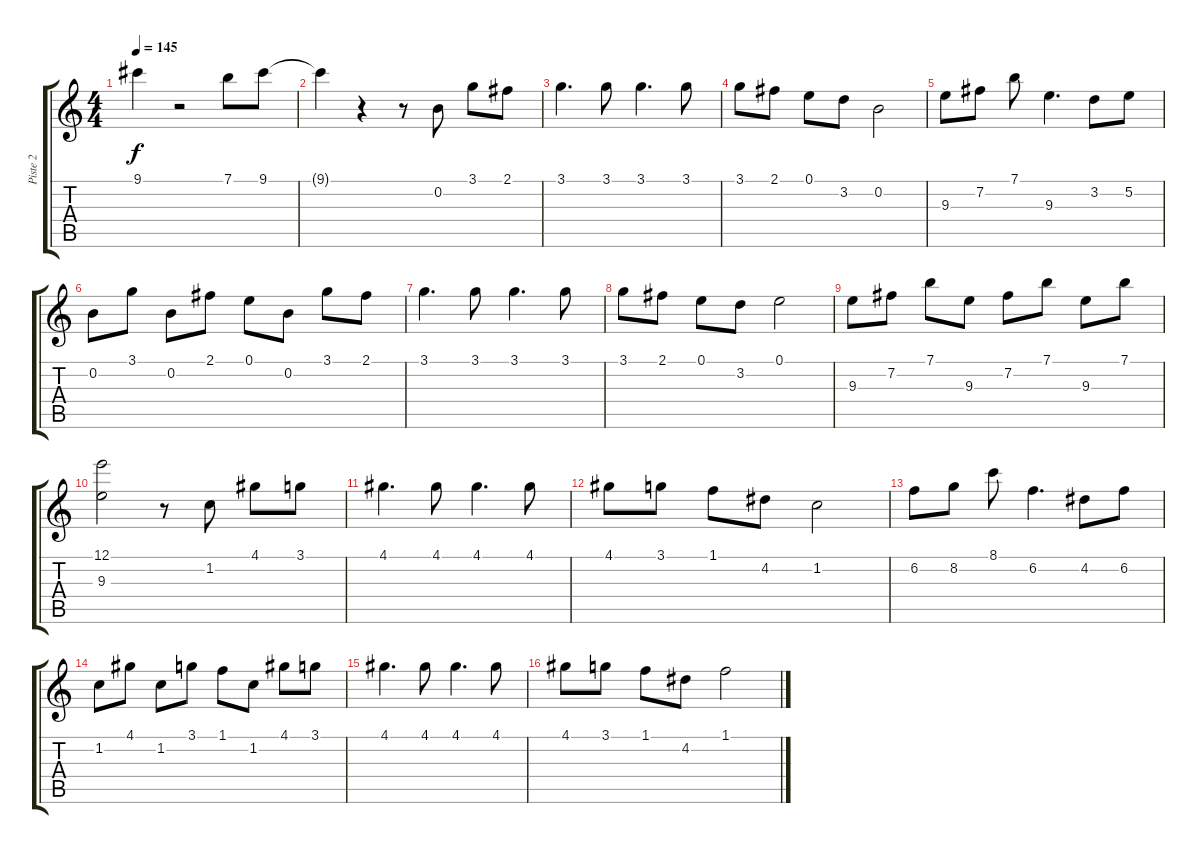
\track ("Piste 2" "Piste 2") {instrument acousticguitarsteel}
\staff {score tabs}
\tuning (E4 B3 G3 D3 A2 E2) {hide}
\ts (4 4)
\tempo 145
\clef g2
\ks c
9.1{t}.4{dy f} r.2 7.1.8 9.1.8 |
9.1{t}.4 r.4 r.8 0.2.8 3.1.8 2.1.8 |
3.1.4{d} 3.1.8 3.1.4{d} 3.1.8 |
3.1.8 2.1.8 0.1.8 3.2.8 0.2.2 |
9.3.8 7.2.8 7.1.8 9.3.4{d} 3.2.8 5.2.8 |
0.2.8 3.1.8 0.2.8 2.1.8 0.1.8 0.2.8 3.1.8 2.1.8 |
3.1.4{d} 3.1.8 3.1.4{d} 3.1.8 |
3.1.8 2.1.8 0.1.8 3.2.8 0.1.2 |
9.3.8 7.2.8 7.1.8 9.3.8 7.2.8 7.1.8 9.3.8 7.1.8 |
(12.1 9.3).2 r.8 1.2.8 4.1.8 3.1.8 |
4.1.4{d} 4.1.8 4.1.4{d} 4.1.8 |
4.1.8 3.1.8 1.1.8 4.2.8 1.2.2 |
6.2.8 8.2.8 8.1.8 6.2.4{d} 4.2.8 6.2.8 |
1.2.8 4.1.8 1.2.8 3.1.8 1.1.8 1.2.8 4.1.8 3.1.8 |
4.1.4{d} 4.1.8 4.1.4{d} 4.1.8 |
4.1.8 3.1.8 1.1.8 4.2.8 1.1.2
